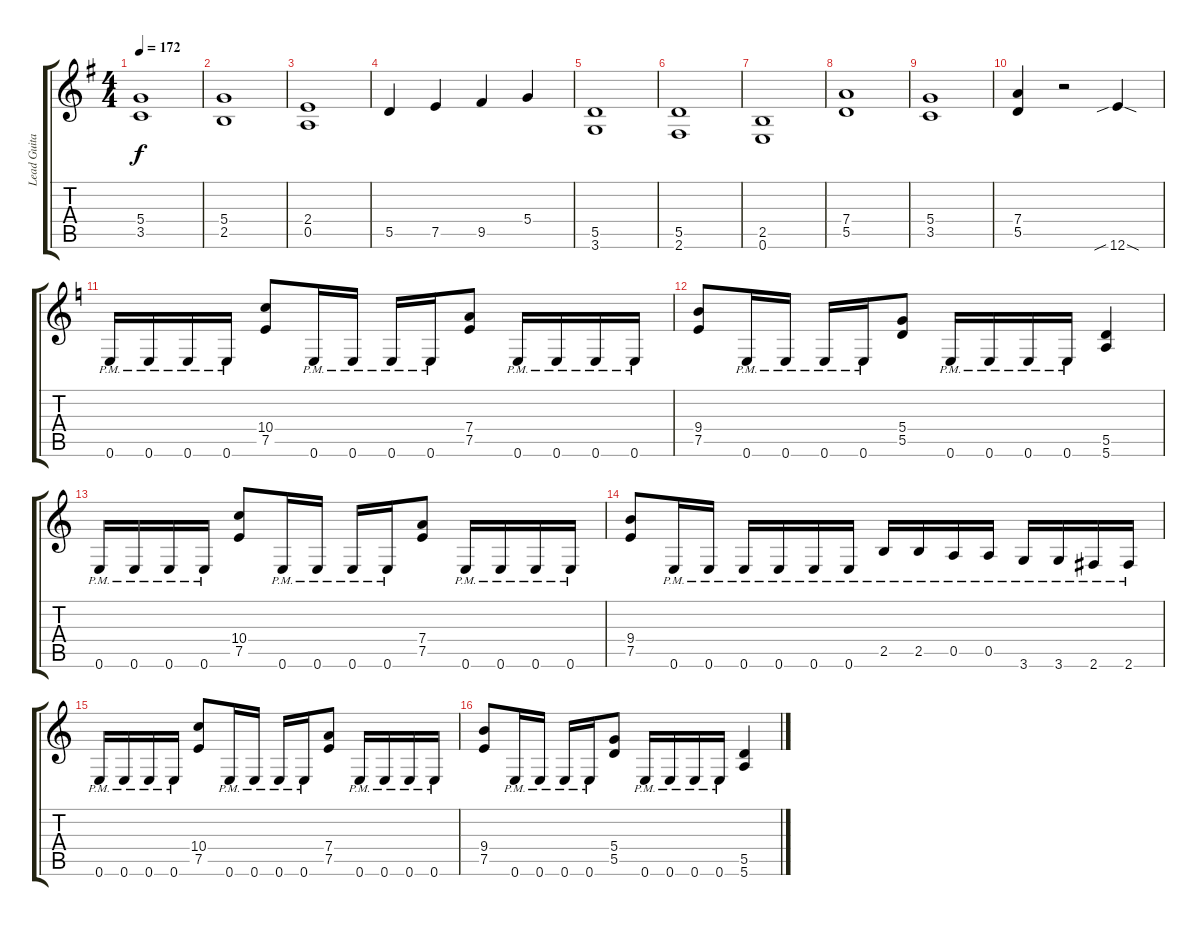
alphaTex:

\track ("Lead Guitar I" "Lead Guita") {instrument overdrivenguitar}
\staff {score tabs}
\tuning (E4 B3 G3 D3 A2 E2) {hide}
\ts (4 4)
\tempo 172
\clef g2
\ks eminor
(5.4 3.5).1{dy f} |
(5.4 2.5).1 |
(2.4 0.5).1 |
5.5.4 7.5.4 9.5.4 5.4.4 |
(5.5 3.6).1 |
(5.5 2.6).1 |
(2.5 0.6).1 |
(7.4 5.5).1 |
(5.4 3.5).1 |
(7.4 5.5).4 r.2 12.6{sib sod}.4 |
\ks c
0.6{pm}.16 0.6{pm}.16 0.6{pm}.16 0.6{pm}.16 (10.4 7.5).8 0.6{pm}.16 0.6{pm}.16 0.6{pm}.16 0.6{pm}.16 (7.4 7.5).8 0.6{pm}.16 0.6{pm}.16 0.6{pm}.16 0.6{pm}.16 |
(9.4 7.5).8 0.6{pm}.16 0.6{pm}.16 0.6{pm}.16 0.6{pm}.16 (5.4 5.5).8 0.6{pm}.16 0.6{pm}.16 0.6{pm}.16 0.6{pm}.16 (5.5 5.6).4 |
0.6{pm}.16 0.6{pm}.16 0.6{pm}.16 0.6{pm}.16 (10.4 7.5).8 0.6{pm}.16 0.6{pm}.16 0.6{pm}.16 0.6{pm}.16 (7.4 7.5).8 0.6{pm}.16 0.6{pm}.16 0.6{pm}.16 0.6{pm}.16 |
(9.4 7.5).8 0.6{pm}.16 0.6{pm}.16 0.6{pm}.16 0.6{pm}.16 0.6{pm}.16 0.6{pm}.16 2.5{pm}.16 2.5{pm}.16 0.5{pm}.16 0.5{pm}.16 3.6{pm}.16 3.6{pm}.16 2.6{pm}.16 2.6{pm}.16 |
0.6{pm}.16 0.6{pm}.16 0.6{pm}.16 0.6{pm}.16 (10.4 7.5).8 0.6{pm}.16 0.6{pm}.16 0.6{pm}.16 0.6{pm}.16 (7.4 7.5).8 0.6{pm}.16 0.6{pm}.16 0.6{pm}.16 0.6{pm}.16 |
(9.4 7.5).8 0.6{pm}.16 0.6{pm}.16 0.6{pm}.16 0.6{pm}.16 (5.4 5.5).8 0.6{pm}.16 0.6{pm}.16 0.6{pm}.16 0.6{pm}.16 (5.5 5.6).4
